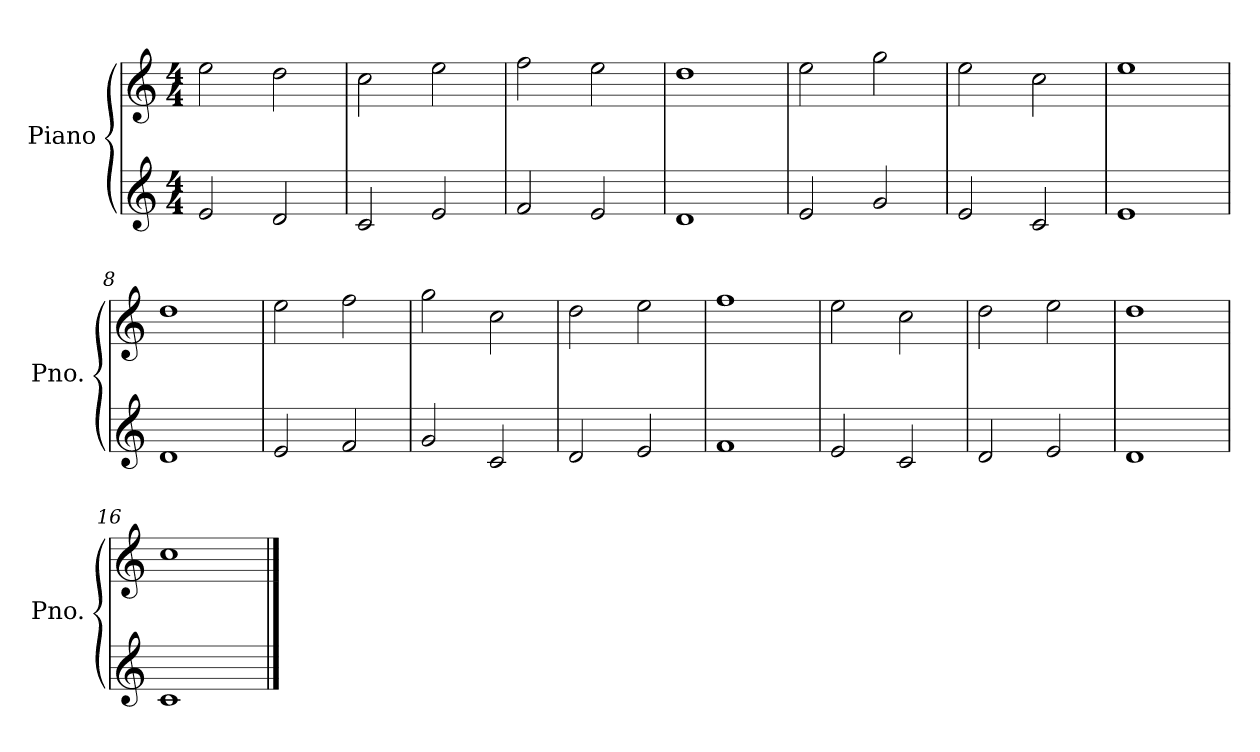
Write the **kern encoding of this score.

**kern	**kern
*part1	*part1
*staff2	*staff1
*I"Piano	*
*I'Pno.	*
*clefG2	*clefG2
*k[]	*k[]
*M4/4	*M4/4
=1	=1
2e/	2ee\
2d/	2dd\
=2	=2
2c/	2cc\
2e/	2ee\
=3	=3
2f/	2ff\
2e/	2ee\
=4	=4
1d	1dd
=5	=5
2e/	2ee\
2g/	2gg\
=6	=6
2e/	2ee\
2c/	2cc\
=7	=7
1e	1ee
=8	=8
1d	1dd
!!LO:LB:g=z
=9	=9
2e/	2ee\
2f/	2ff\
=10	=10
2g/	2gg\
2c/	2cc\
=11	=11
2d/	2dd\
2e/	2ee\
=12	=12
1f	1ff
=13	=13
2e/	2ee\
2c/	2cc\
=14	=14
2d/	2dd\
2e/	2ee\
=15	=15
1d	1dd
=16	=16
1c	1cc
==	==
*-	*-
